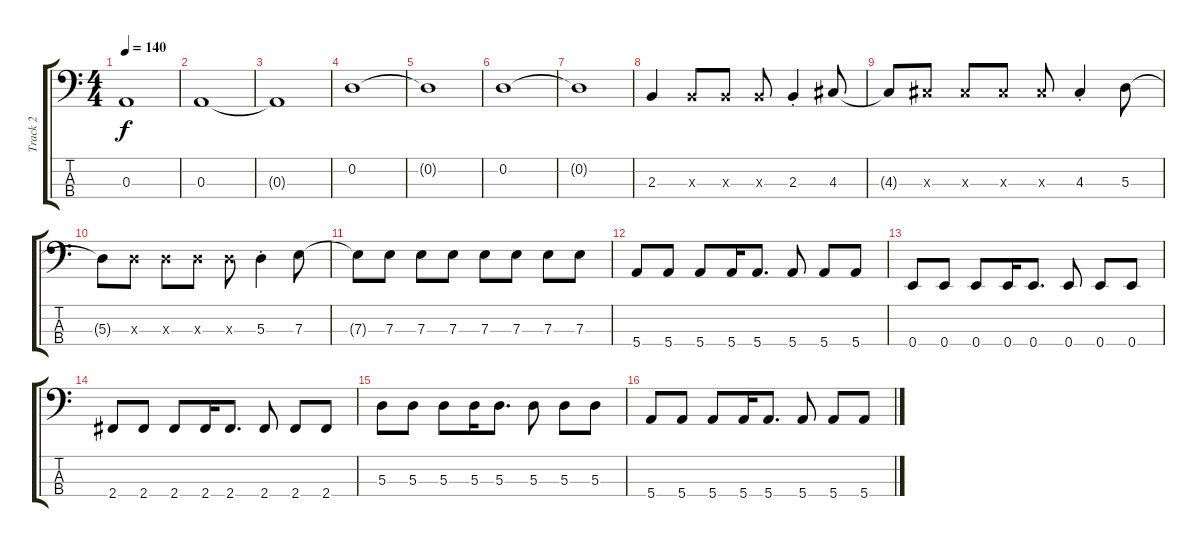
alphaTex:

\track ("Track 2" "Track 2") {instrument electricbasspick}
\staff {score tabs}
\tuning (G2 D2 A1 E1) {hide}
\ts (4 4)
\tempo 140
\clef f4
\ks c
0.3{t}.1{dy f} |
0.3.1 |
0.3{t}.1 |
0.2.1 |
0.2{t}.1 |
0.2.1 |
0.2{t}.1 |
2.3.4 2.3{x}.8 2.3{x}.8 2.3{x}.8 2.3{st}.4 4.3.8 |
4.3{t}.8 4.3{x}.8 4.3{x}.8 4.3{x}.8 4.3{x}.8 4.3{st}.4 5.3.8 |
5.3{t}.8 5.3{x}.8 5.3{x}.8 5.3{x}.8 5.3{x}.8 5.3{st}.4 7.3.8 |
7.3{t}.8 7.3.8 7.3.8 7.3.8 7.3.8 7.3.8 7.3.8 7.3.8 |
5.4.8 5.4.8 5.4.8 5.4.16 5.4.8{d} 5.4.8 5.4.8 5.4.8 |
0.4.8 0.4.8 0.4.8 0.4.16 0.4.8{d} 0.4.8 0.4.8 0.4.8 |
2.4.8 2.4.8 2.4.8 2.4.16 2.4.8{d} 2.4.8 2.4.8 2.4.8 |
5.3.8 5.3.8 5.3.8 5.3.16 5.3.8{d} 5.3.8 5.3.8 5.3.8 |
5.4.8 5.4.8 5.4.8 5.4.16 5.4.8{d} 5.4.8 5.4.8 5.4.8
